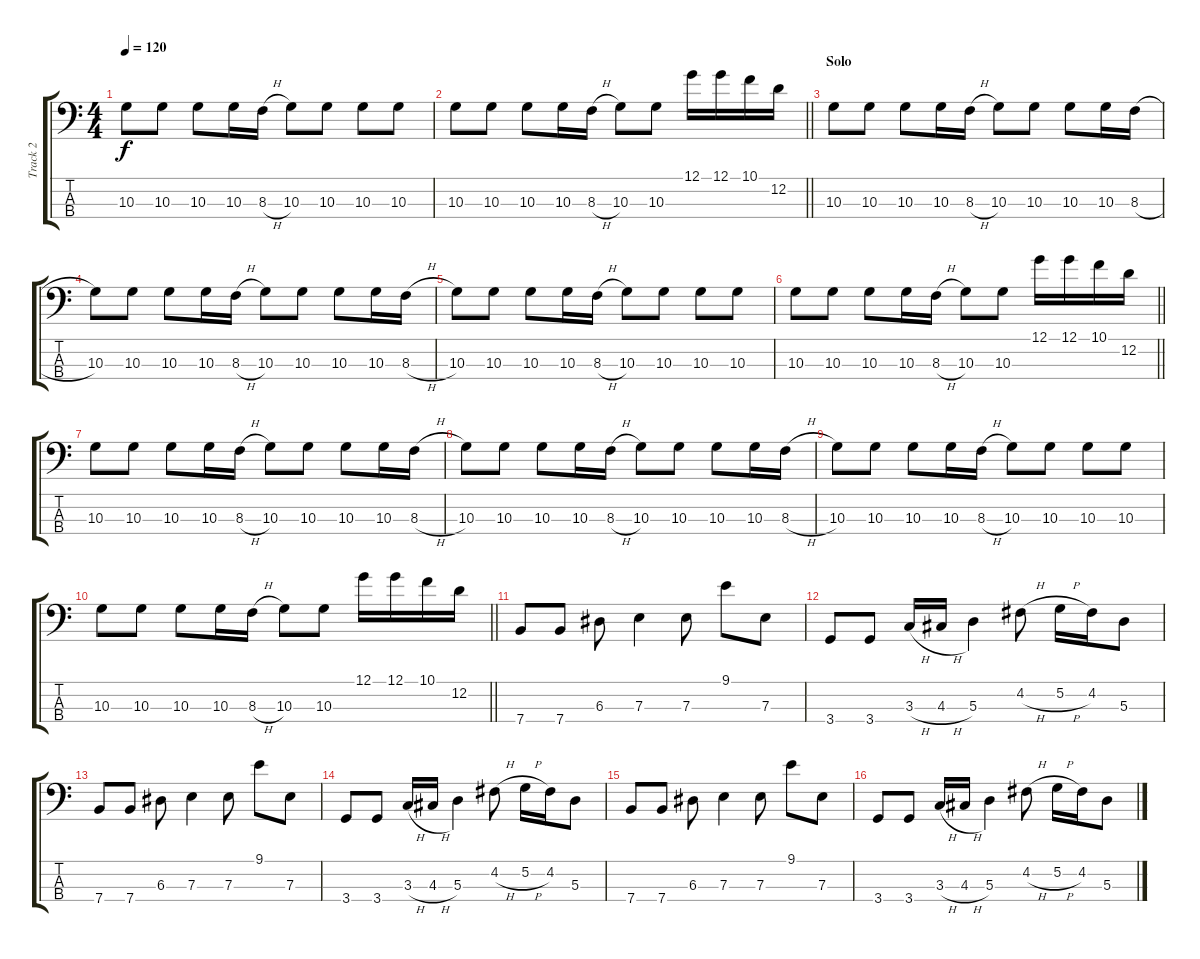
\track ("Track 2" "Track 2") {instrument electricbasspick}
\staff {score tabs}
\tuning (G2 D2 A1 E1) {hide}
\ts (4 4)
\tempo 120
\clef f4
\ks c
10.3.8{dy f} 10.3.8 10.3.8 10.3.16 8.3{h}.16 10.3.8 10.3.8 10.3.8 10.3.8 |
\barLineRight lightlight
10.3.8 10.3.8 10.3.8 10.3.16 8.3{h}.16 10.3.8 10.3.8 12.1.16 12.1.16 10.1.16 12.2.16 |
\section ("" "Solo")
10.3.8 10.3.8 10.3.8 10.3.16 8.3{h}.16 10.3.8 10.3.8 10.3.8 10.3.16 8.3{h}.16 |
10.3.8 10.3.8 10.3.8 10.3.16 8.3{h}.16 10.3.8 10.3.8 10.3.8 10.3.16 8.3{h}.16 |
10.3.8 10.3.8 10.3.8 10.3.16 8.3{h}.16 10.3.8 10.3.8 10.3.8 10.3.8 |
\barLineRight lightlight
10.3.8 10.3.8 10.3.8 10.3.16 8.3{h}.16 10.3.8 10.3.8 12.1.16 12.1.16 10.1.16 12.2.16 |
10.3.8 10.3.8 10.3.8 10.3.16 8.3{h}.16 10.3.8 10.3.8 10.3.8 10.3.16 8.3{h}.16 |
10.3.8 10.3.8 10.3.8 10.3.16 8.3{h}.16 10.3.8 10.3.8 10.3.8 10.3.16 8.3{h}.16 |
10.3.8 10.3.8 10.3.8 10.3.16 8.3{h}.16 10.3.8 10.3.8 10.3.8 10.3.8 |
\barLineRight lightlight
10.3.8 10.3.8 10.3.8 10.3.16 8.3{h}.16 10.3.8 10.3.8 12.1.16 12.1.16 10.1.16 12.2.16 |
7.4.8 7.4.8 6.3.8 7.3.4 7.3.8 9.1.8 7.3.8 |
3.4.8 3.4.8 3.3{h}.16 4.3{h}.16 5.3.4 4.2{h}.8 5.2{h}.16 4.2.16 5.3.8 |
7.4.8 7.4.8 6.3.8 7.3.4 7.3.8 9.1.8 7.3.8 |
3.4.8 3.4.8 3.3{h}.16 4.3{h}.16 5.3.4 4.2{h}.8 5.2{h}.16 4.2.16 5.3.8 |
7.4.8 7.4.8 6.3.8 7.3.4 7.3.8 9.1.8 7.3.8 |
3.4.8 3.4.8 3.3{h}.16 4.3{h}.16 5.3.4 4.2{h}.8 5.2{h}.16 4.2.16 5.3.8
